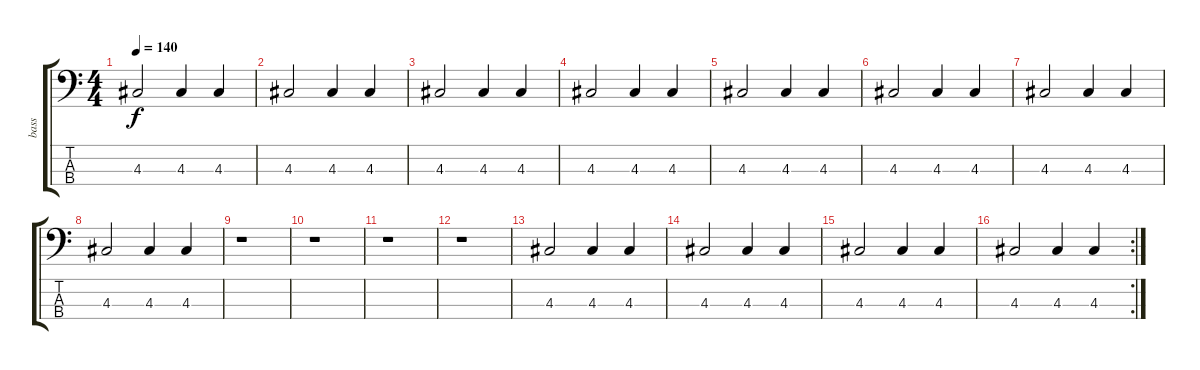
\track ("bass" "bass") {instrument electricbassfinger}
\staff {score tabs}
\tuning (G2 D2 A1 E1) {hide}
\ts (4 4)
\tempo 140
\clef f4
\ks c
4.3.2{dy f} 4.3.4 4.3.4 |
4.3.2 4.3.4 4.3.4 |
4.3.2 4.3.4 4.3.4 |
4.3.2 4.3.4 4.3.4 |
4.3.2 4.3.4 4.3.4 |
4.3.2 4.3.4 4.3.4 |
4.3.2 4.3.4 4.3.4 |
4.3.2 4.3.4 4.3.4 |
r.1 |
r.1 |
r.1 |
r.1 |
4.3.2 4.3.4 4.3.4 |
4.3.2 4.3.4 4.3.4 |
4.3.2 4.3.4 4.3.4 |
\rc 2
4.3.2 4.3.4 4.3.4
